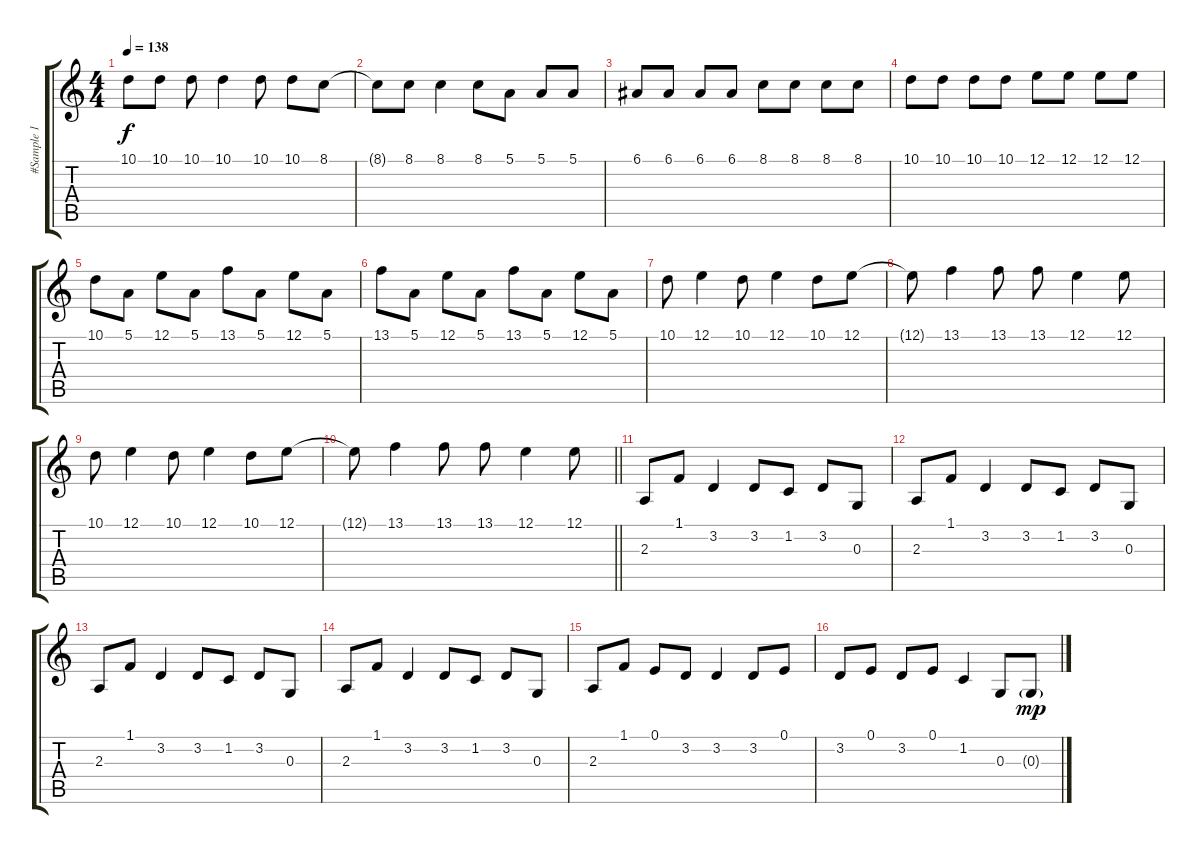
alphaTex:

\track ("#Sample 1" "#Sample 1") {instrument rockorgan}
\staff {score tabs}
\tuning (E4 B3 G3 D3 A2 D2) {hide}
\ts (4 4)
\tempo 138
\clef g2
\ks c
10.1.8{dy f} 10.1.8 10.1.8 10.1.4 10.1.8 10.1.8 8.1.8 |
8.1{t}.8 8.1.8 8.1.4 8.1.8 5.1.8 5.1.8 5.1.8 |
6.1.8 6.1.8 6.1.8 6.1.8 8.1.8 8.1.8 8.1.8 8.1.8 |
10.1.8 10.1.8 10.1.8 10.1.8 12.1.8 12.1.8 12.1.8 12.1.8 |
10.1.8 5.1.8 12.1.8 5.1.8 13.1.8 5.1.8 12.1.8 5.1.8 |
13.1.8 5.1.8 12.1.8 5.1.8 13.1.8 5.1.8 12.1.8 5.1.8 |
10.1.8 12.1.4 10.1.8 12.1.4 10.1.8 12.1.8 |
12.1{t}.8 13.1.4 13.1.8 13.1.8 12.1.4 12.1.8 |
10.1.8 12.1.4 10.1.8 12.1.4 10.1.8 12.1.8 |
\barLineRight lightlight
12.1{t}.8 13.1.4 13.1.8 13.1.8 12.1.4 12.1.8 |
2.3.8 1.1.8 3.2.4 3.2.8 1.2.8 3.2.8 0.3.8 |
2.3.8 1.1.8 3.2.4 3.2.8 1.2.8 3.2.8 0.3.8 |
2.3.8 1.1.8 3.2.4 3.2.8 1.2.8 3.2.8 0.3.8 |
2.3.8 1.1.8 3.2.4 3.2.8 1.2.8 3.2.8 0.3.8 |
2.3.8 1.1.8 0.1.8 3.2.8 3.2.4 3.2.8 0.1.8 |
3.2.8 0.1.8 3.2.8 0.1.8 1.2.4 0.3.8 0.3{g}.8{dy mp}
